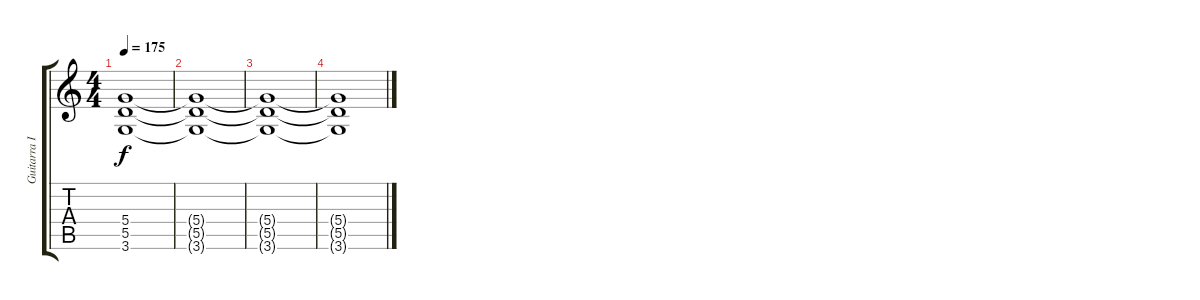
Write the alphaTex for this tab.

\track ("Guitarra I | Renato" "Guitarra I") {instrument distortionguitar}
\staff {score tabs}
\tuning (E4 B3 G3 D3 A2 E2) {hide}
\ts (4 4)
\tempo 175
\clef g2
\ks c
(5.4{t} 5.5{t} 3.6{t}).1{dy f volume 10} |
(5.4{t} 5.5{t} 3.6{t}).1{volume 0} |
(5.4{t} 5.5{t} 3.6{t}).1 |
(5.4{t} 5.5{t} 3.6{t}).1
